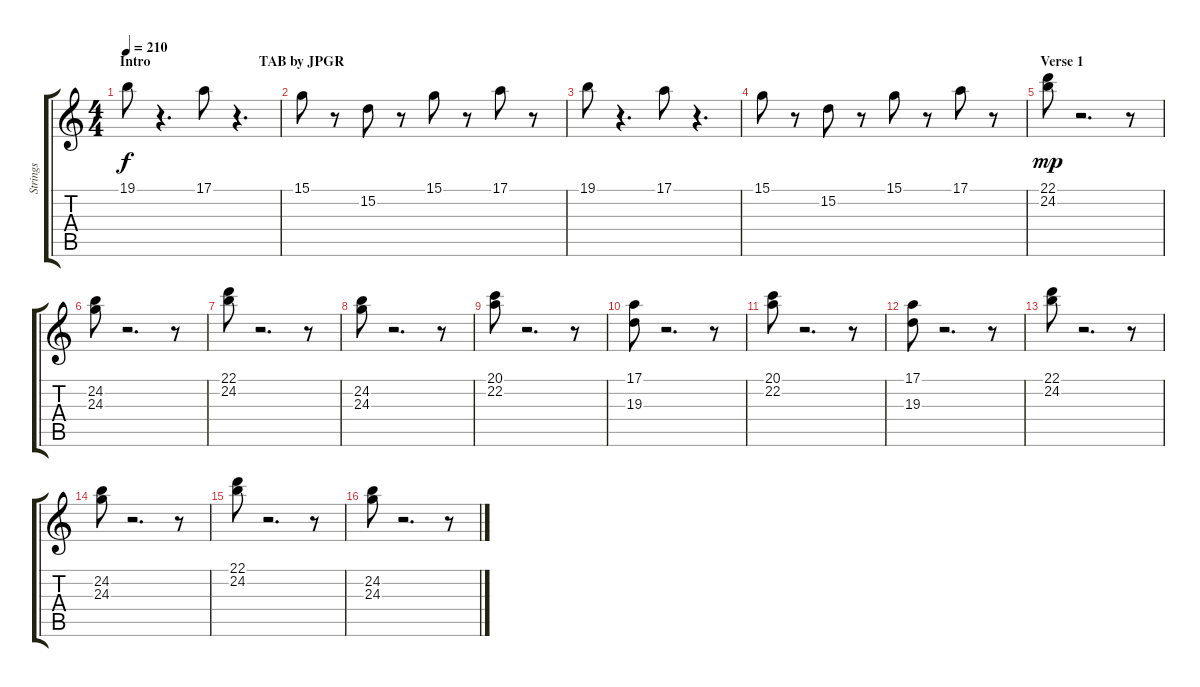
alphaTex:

\track ("Strings" "Strings") {instrument pizzicatostrings}
\staff {score tabs}
\tuning (E4 B3 G3 D3 A2 E2) {hide}
\ts (4 4)
\section ("" "Intro                               TAB by JPGR")
\tempo 210
\clef g2
\ks c
19.1.8{dy f instrument pizzicatostrings} r.4{d} 17.1.8 r.4{d} |
15.1.8 r.8 15.2.8 r.8 15.1.8 r.8 17.1.8 r.8 |
19.1.8 r.4{d} 17.1.8 r.4{d} |
15.1.8 r.8 15.2.8 r.8 15.1.8 r.8 17.1.8 r.8 |
\section ("" "Verse 1")
(22.1 24.2).8{dy mp} r.2{d} r.8 |
(24.2 24.3).8 r.2{d} r.8 |
(22.1 24.2).8 r.2{d} r.8 |
(24.2 24.3).8 r.2{d} r.8 |
(20.1 22.2).8 r.2{d} r.8 |
(17.1 19.3).8 r.2{d} r.8 |
(20.1 22.2).8 r.2{d} r.8 |
(17.1 19.3).8 r.2{d} r.8 |
(22.1 24.2).8 r.2{d} r.8 |
(24.2 24.3).8 r.2{d} r.8 |
(22.1 24.2).8 r.2{d} r.8 |
(24.2 24.3).8 r.2{d} r.8
